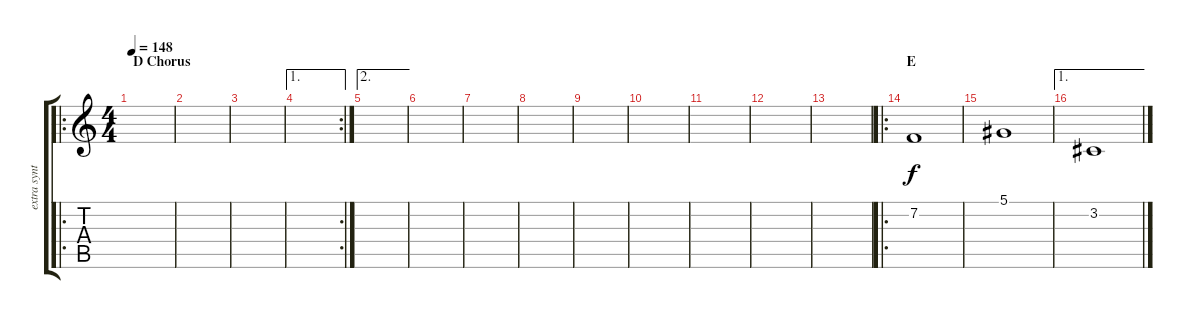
\track ("extra synths" "extra synt") {instrument lead1square}
\staff {score tabs}
\tuning (Eb4 Bb3 Gb3 Db3 Ab2 Eb2) {hide}
\ro
\ts (4 4)
\section ("" "D Chorus")
\tempo 148
\clef g2
\ks c
|
|
|
\ae 1
\rc 2
|
\ae 2
|
|
|
|
|
|
|
|
|
\ro
\section ("" "E ")
7.2.1 |
5.1.1 |
\ae 1
3.2.1
